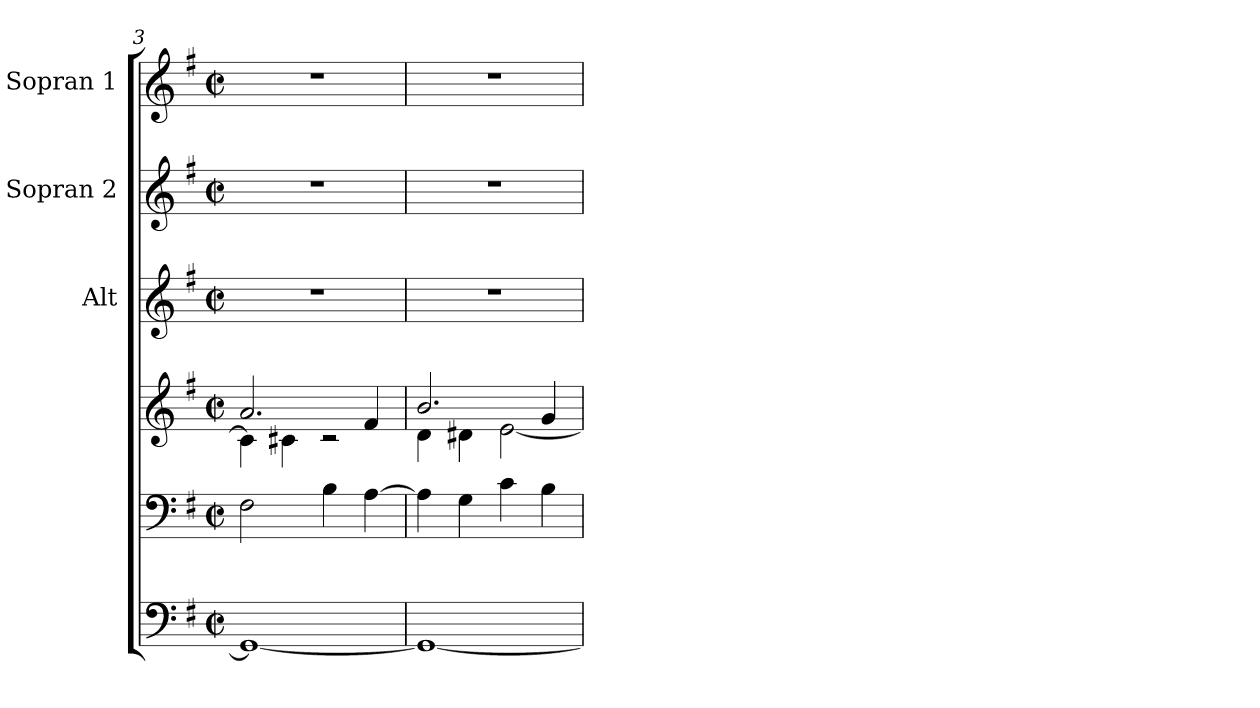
**kern	**kern	**kern	**kern	**kern	**kern
*part5	*part4	*part4	*part3	*part2	*part1
*staff6	*staff5	*staff4	*staff3	*staff2	*staff1
*	*	*	*I"Alt	*I"Sopran 2	*I"Sopran 1
*	*	*	*I'A.	*I'S. 2	*I'S. 1
*clefF4	*clefF4	*clefG2	*clefG2	*clefG2	*clefG2
*k[f#]	*k[f#]	*k[f#]	*k[f#]	*k[f#]	*k[f#]
*G:	*G:	*G:	*G:	*G:	*G:
*M2/2	*M2/2	*M2/2	*M2/2	*M2/2	*M2/2
*met(c|)	*met(c|)	*met(c|)	*met(c|)	*met(c|)	*met(c|)
=3	=3	=3	=3	=3	=3
*	*	*^	*	*	*
1GG_	2F#\	2.a/	4c\]	1r	1r	1r
.	.	.	4c#X\	.	.	.
.	4B\	.	2rc	.	.	.
.	[4A\	4f#/	.	.	.	.
=4	=4	=4	=4	=4	=4	=4
1GG_	4A\]	2.b/	4d\	1r	1r	1r
.	4G\	.	4d#X\	.	.	.
.	4c\	.	[<2e\	.	.	.
.	4B\	4g/	.	.	.	.
*	*	*v	*v	*	*	*
=	=	=	=	=	=
*-	*-	*-	*-	*-	*-
